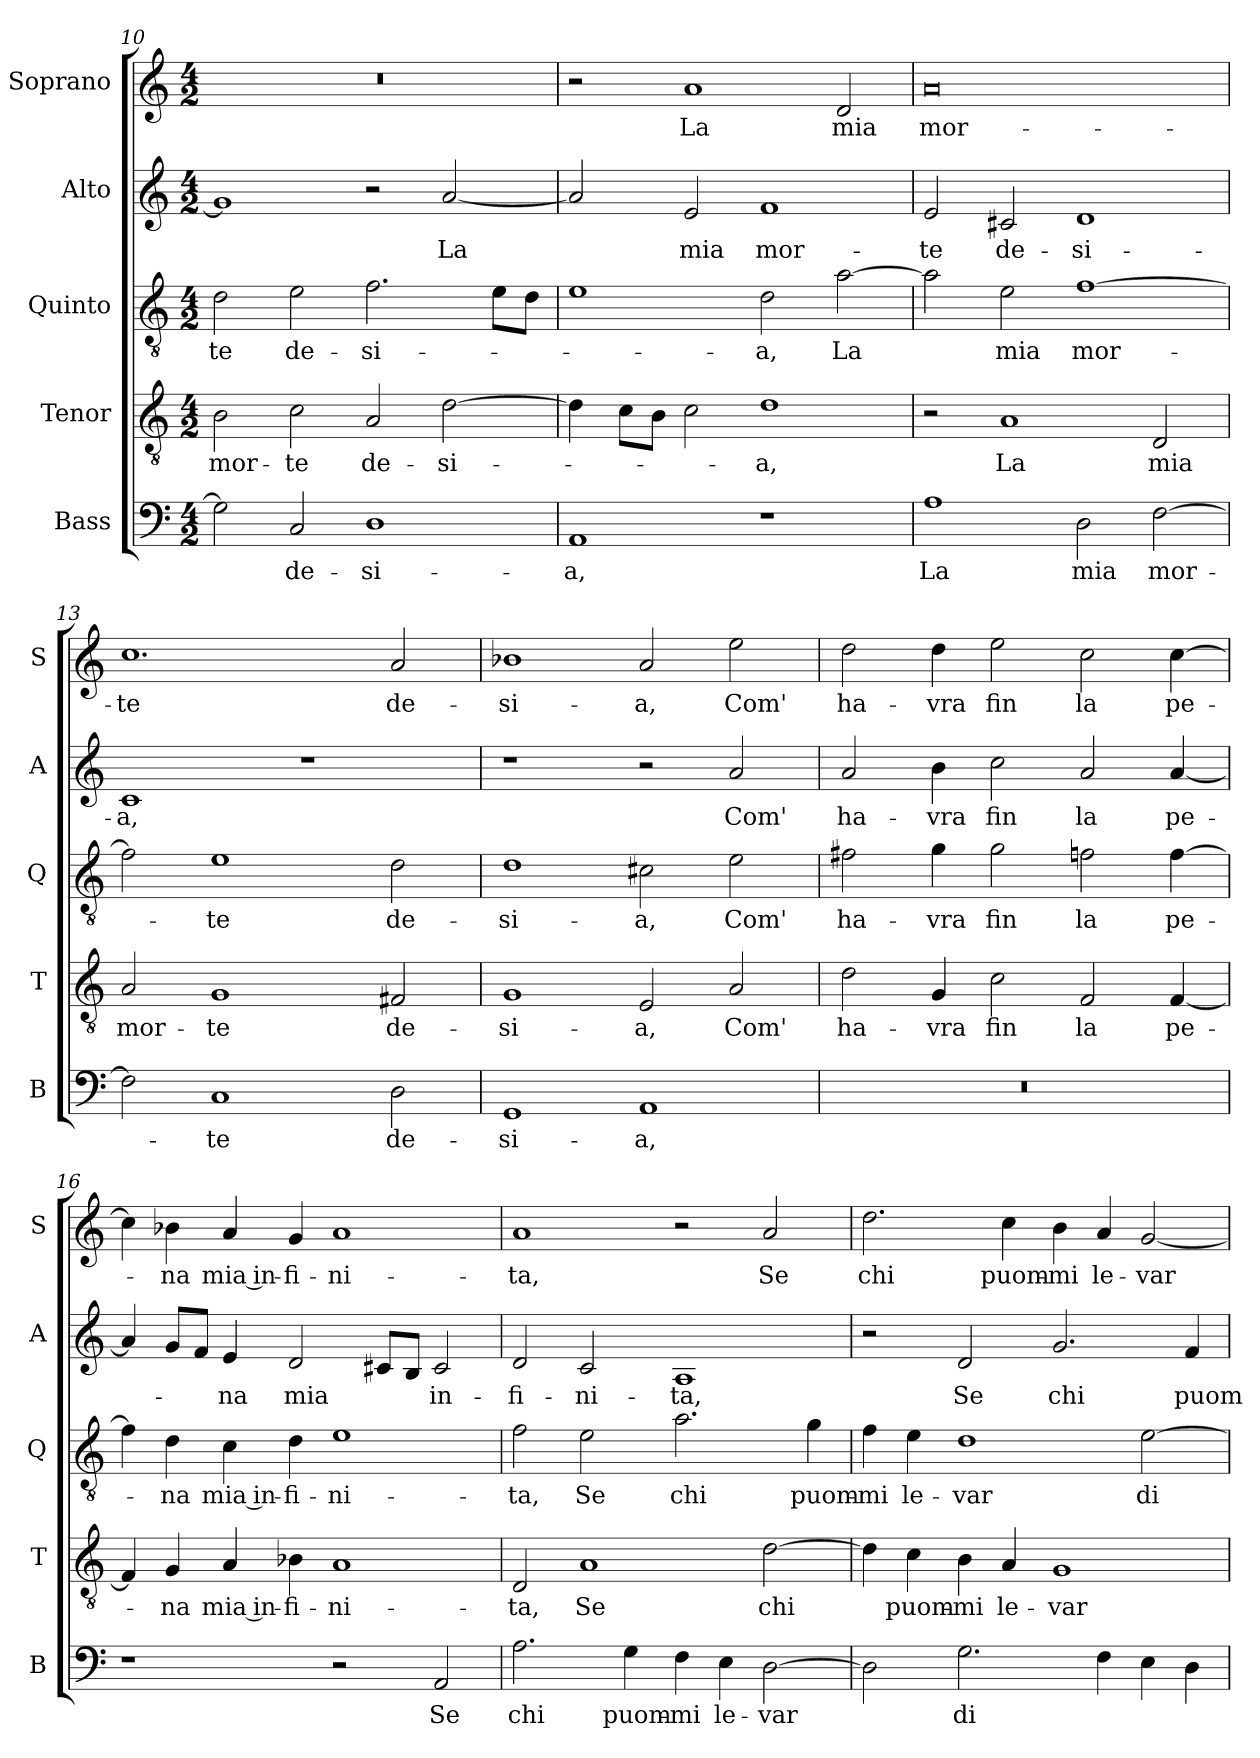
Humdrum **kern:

**kern	**text	**kern	**text	**kern	**text	**kern	**text	**kern	**text
*part5	*part5	*part4	*part4	*part3	*part3	*part2	*part2	*part1	*part1
*staff5	*staff5	*staff4	*staff4	*staff3	*staff3	*staff2	*staff2	*staff1	*staff1
*I"Bass	*	*I"Tenor	*	*I"Quinto	*	*I"Alto	*	*I"Soprano	*
*I'B	*	*I'T	*	*I'Q	*	*I'A	*	*I'S	*
*clefF4	*	*clefGv2	*	*clefGv2	*	*clefG2	*	*clefG2	*
*k[]	*	*k[]	*	*k[]	*	*k[]	*	*k[]	*
*C:	*	*C:	*	*C:	*	*C:	*	*C:	*
*M4/2	*	*M4/2	*	*M4/2	*	*M4/2	*	*M4/2	*
=10	=10	=10	=10	=10	=10	=10	=10	=10	=10
!	!	!	!LO:LY:b	!	!LO:LY:b	!	!	!	!
2G\]	.	2B\	mor-	2d\	-te	1g]	.	0r	.
!	!LO:LY:b	!	!LO:LY:b	!	!LO:LY:b	!	!	!	!
2C/	de-	2c\	-te	2e\	de-	.	.	.	.
!	!LO:LY:b	!	!LO:LY:b	!	!LO:LY:b	!	!	!	!
1D	-si-	2A/	de-	2.f\	-si-	2r	.	.	.
!	!	!	!LO:LY:b	!	!	!	!LO:LY:b	!	!
.	.	[2d\	-si-	.	.	[2a/	La	.	.
.	.	.	.	8e\L	.	.	.	.	.
.	.	.	.	8d\J	.	.	.	.	.
=11	=11	=11	=11	=11	=11	=11	=11	=11	=11
!	!LO:LY:b	!	!	!	!	!	!	!	!
1AA	-a,	4d\]	.	1e	.	2a/]	.	2r	.
.	.	8c\L	.	.	.	.	.	.	.
.	.	8B\J	.	.	.	.	.	.	.
!	!	!	!	!	!	!	!LO:LY:b	!	!LO:LY:b
.	.	2c\	.	.	.	2e/	mia	1a	La
!	!	!	!LO:LY:b	!	!LO:LY:b	!	!LO:LY:b	!	!
1r	.	1d	-a,	2d\	-a,	1f	mor-	.	.
!	!	!	!	!	!LO:LY:b	!	!	!	!LO:LY:b
.	.	.	.	[2a\	La	.	.	2d/	mia
=12	=12	=12	=12	=12	=12	=12	=12	=12	=12
!	!LO:LY:b	!	!	!	!	!	!LO:LY:b	!	!LO:LY:b
1A	La	2r	.	2a\]	.	2e/	-te	0a	mor-
!	!	!	!LO:LY:b	!	!LO:LY:b	!	!LO:LY:b	!	!
.	.	1A	La	2e\	mia	2c#X/	de-	.	.
!	!LO:LY:b	!	!	!	!LO:LY:b	!	!LO:LY:b	!	!
2D\	mia	.	.	[1f	mor-	1d	-si-	.	.
!	!LO:LY:b	!	!LO:LY:b	!	!	!	!	!	!
[2F\	mor-	2D/	mia	.	.	.	.	.	.
!!LO:LB:g=z
=13	=13	=13	=13	=13	=13	=13	=13	=13	=13
!	!	!	!LO:LY:b	!	!	!	!LO:LY:b	!	!LO:LY:b
2F\]	.	2A/	mor-	2f\]	.	1c	-a,	1.cc	-te
!	!LO:LY:b	!	!LO:LY:b	!	!LO:LY:b	!	!	!	!
1C	-te	1G	-te	1e	-te	.	.	.	.
.	.	.	.	.	.	1r	.	.	.
!	!LO:LY:b	!	!LO:LY:b	!	!LO:LY:b	!	!	!	!LO:LY:b
2D\	de-	2F#X/	de-	2d\	de-	.	.	2a/	de-
=14	=14	=14	=14	=14	=14	=14	=14	=14	=14
!	!LO:LY:b	!	!LO:LY:b	!	!LO:LY:b	!	!	!	!LO:LY:b
1GG	-si-	1G	-si-	1d	-si-	1r	.	1b-X	-si-
!	!LO:LY:b	!	!LO:LY:b	!	!LO:LY:b	!	!	!	!LO:LY:b
1AA	-a,	2E/	-a,	2c#X\	-a,	2r	.	2a/	-a,
!	!	!	!LO:LY:b	!	!LO:LY:b	!	!LO:LY:b	!	!LO:LY:b
.	.	2A/	Com'	2e\	Com'	2a/	Com'	2ee\	Com'
=15	=15	=15	=15	=15	=15	=15	=15	=15	=15
!	!	!	!LO:LY:b	!	!LO:LY:b	!	!LO:LY:b	!	!LO:LY:b
0r	.	2d\	ha-	2f#X\	ha-	2a/	ha-	2dd\	ha-
!	!	!	!LO:LY:b	!	!LO:LY:b	!	!LO:LY:b	!	!LO:LY:b
.	.	4G/	-vra	4g\	-vra	4b\	-vra	4dd\	-vra
!	!	!	!LO:LY:b	!	!LO:LY:b	!	!LO:LY:b	!	!LO:LY:b
.	.	2c\	fin	2g\	fin	2cc\	fin	2ee\	fin
!	!	!	!LO:LY:b	!	!LO:LY:b	!	!LO:LY:b	!	!LO:LY:b
.	.	2F/	la	2fn\	la	2a/	la	2cc\	la
!	!	!	!LO:LY:b	!	!LO:LY:b	!	!LO:LY:b	!	!LO:LY:b
.	.	[4F/	pe-	[4f\	pe-	[4a/	pe-	[4cc\	pe-
=16	=16	=16	=16	=16	=16	=16	=16	=16	=16
1r	.	4F/]	.	4f\]	.	4a/]	.	4cc\]	.
!	!	!	!LO:LY:b	!	!LO:LY:b	!	!	!	!LO:LY:b
.	.	4G/	-na	4d\	-na	8g/L	.	4b-X\	-na
.	.	.	.	.	.	8f/J	.	.	.
!	!	!	!LO:LY:b	!	!LO:LY:b	!	!LO:LY:b	!	!LO:LY:b
.	.	4A/	mia in-	4c\	mia in-	4e/	-na	4a/	mia in-
!	!	!	!LO:LY:b	!	!LO:LY:b	!	!LO:LY:b	!	!LO:LY:b
.	.	4B-X\	-fi-	4d\	-fi-	2d/	mia	4g/	-fi-
!	!	!	!LO:LY:b	!	!LO:LY:b	!	!	!	!LO:LY:b
2r	.	1A	-ni-	1e	-ni-	.	.	1a	-ni-
.	.	.	.	.	.	8c#X/L	.	.	.
.	.	.	.	.	.	8B/J	.	.	.
!	!LO:LY:b	!	!	!	!	!	!LO:LY:b	!	!
2AA/	Se	.	.	.	.	2c#/	in-	.	.
!!LO:LB:g=z
=17	=17	=17	=17	=17	=17	=17	=17	=17	=17
!	!LO:LY:b	!	!LO:LY:b	!	!LO:LY:b	!	!LO:LY:b	!	!LO:LY:b
2.A\	chi	2D/	-ta,	2f\	-ta,	2d/	-fi-	1a	-ta,
!	!	!	!LO:LY:b	!	!LO:LY:b	!	!LO:LY:b	!	!
.	.	1A	Se	2e\	Se	2c/	-ni-	.	.
!	!LO:LY:b	!	!	!	!	!	!	!	!
4G\	puom-	.	.	.	.	.	.	.	.
!	!LO:LY:b	!	!	!	!LO:LY:b	!	!LO:LY:b	!	!
4F\	-mi	.	.	2.a\	chi	1A	-ta,	2r	.
!	!LO:LY:b	!	!	!	!	!	!	!	!
4E\	le-	.	.	.	.	.	.	.	.
!	!LO:LY:b	!	!LO:LY:b	!	!	!	!	!	!LO:LY:b
[2D\	-var	[2d\	chi	.	.	.	.	2a/	Se
!	!	!	!	!	!LO:LY:b	!	!	!	!
.	.	.	.	4g\	puom-	.	.	.	.
=18	=18	=18	=18	=18	=18	=18	=18	=18	=18
!	!	!	!	!	!LO:LY:b	!	!	!	!LO:LY:b
2D\]	.	4d\]	.	4f\	-mi	2r	.	2.dd\	chi
!	!	!	!LO:LY:b	!	!LO:LY:b	!	!	!	!
.	.	4c\	puom-	4e\	le-	.	.	.	.
!	!LO:LY:b	!	!LO:LY:b	!	!LO:LY:b	!	!LO:LY:b	!	!
2.G\	di	4B\	-mi	1d	-var	2d/	Se	.	.
!	!	!	!LO:LY:b	!	!	!	!	!	!LO:LY:b
.	.	4A/	le-	.	.	.	.	4cc\	puom-
!	!	!	!LO:LY:b	!	!	!	!LO:LY:b	!	!LO:LY:b
.	.	1G	-var	.	.	2.g/	chi	4b\	-mi
!	!	!	!	!	!	!	!	!	!LO:LY:b
4F\	.	.	.	.	.	.	.	4a/	le-
!	!	!	!	!	!LO:LY:b	!	!	!	!LO:LY:b
4E\	.	.	.	[2e\	di	.	.	[2g/	-var
!	!	!	!	!	!	!	!LO:LY:b	!	!
4D\	.	.	.	.	.	4f/	puom-	.	.
=	=	=	=	=	=	=	=	=	=
*-	*-	*-	*-	*-	*-	*-	*-	*-	*-
